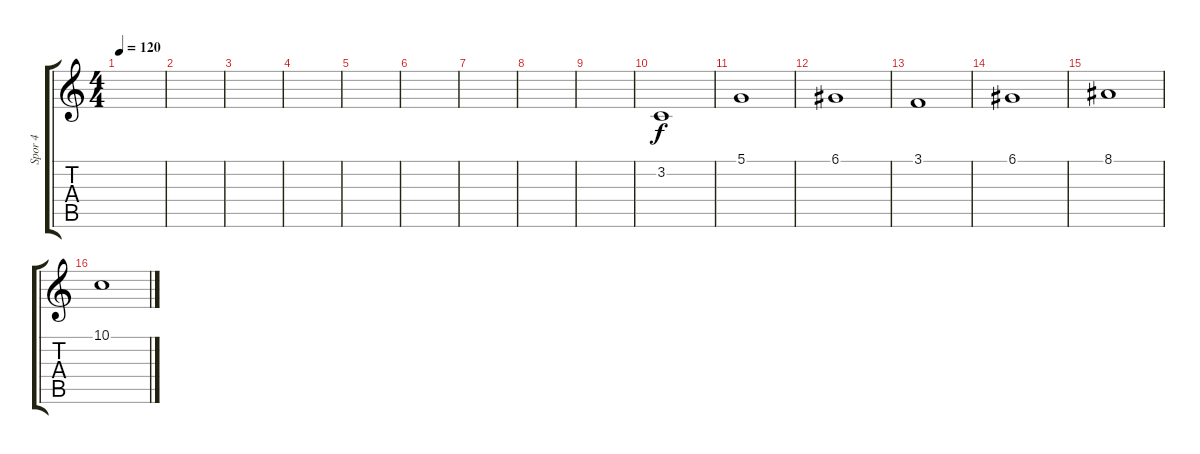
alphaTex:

\track ("Spor 4" "Spor 4") {instrument stringensemble1}
\staff {score tabs}
\tuning (D4 A3 F3 C3 G2 C2) {hide}
\ts (4 4)
\tempo 120
\clef g2
\ks c
|
|
|
|
|
|
|
|
|
3.2.1{dy f} |
5.1.1 |
6.1.1 |
3.1.1 |
6.1.1 |
8.1.1 |
10.1.1
